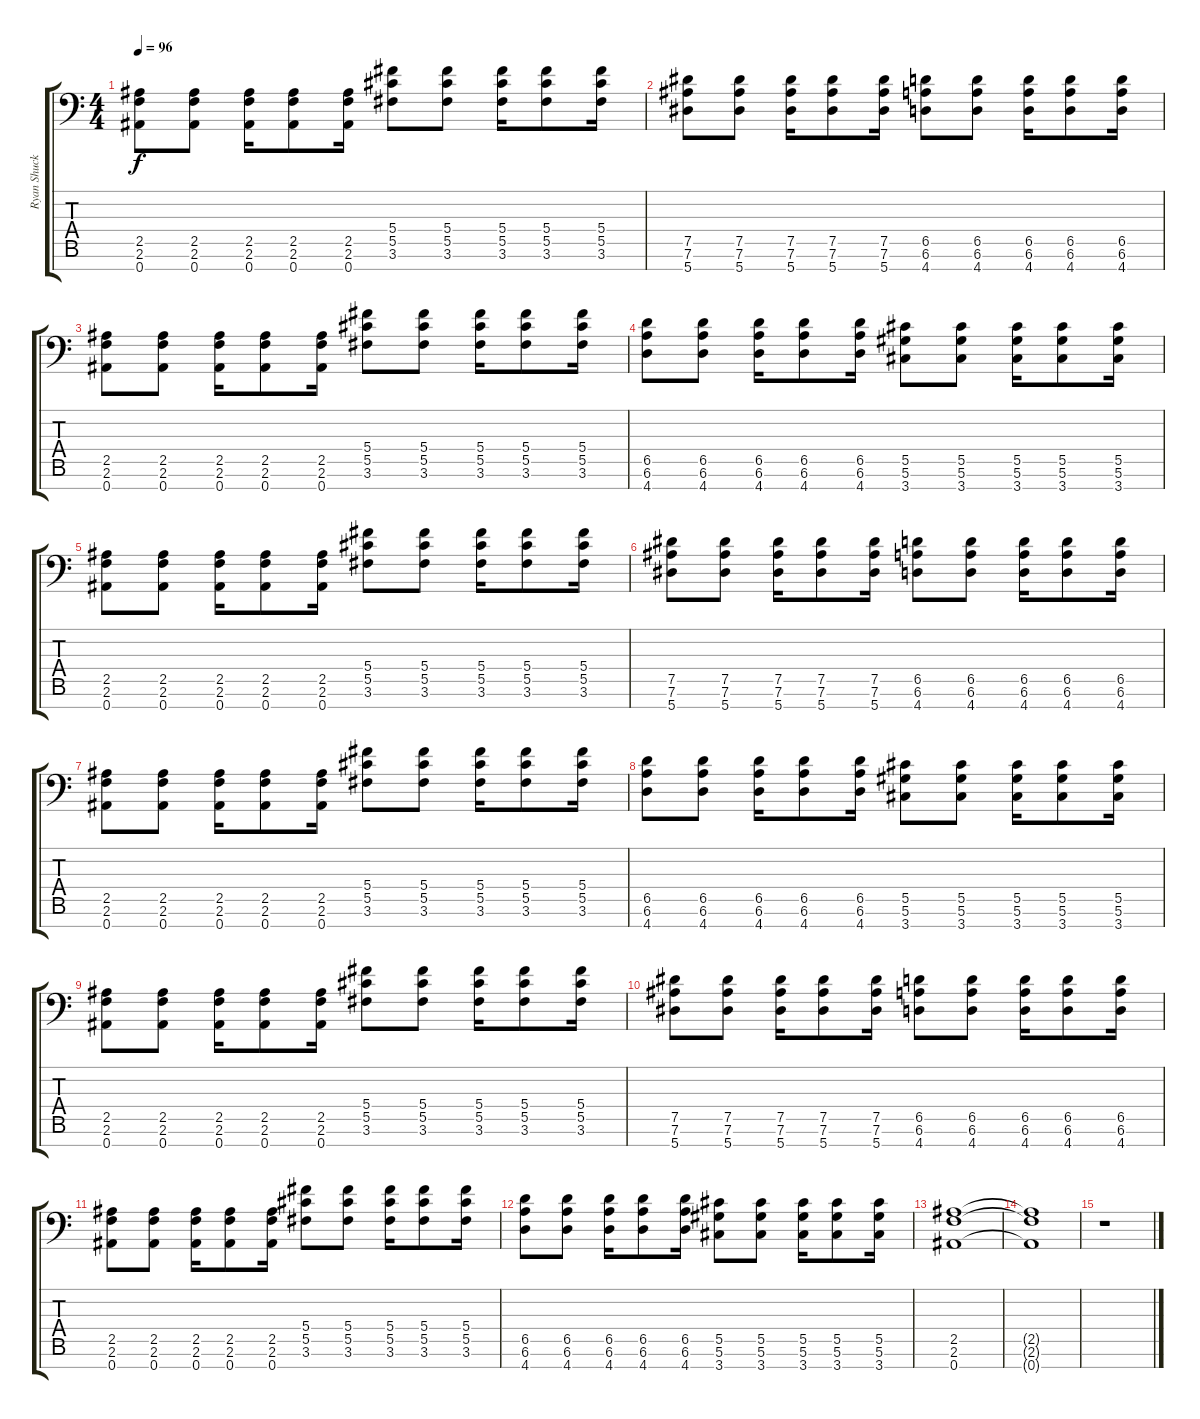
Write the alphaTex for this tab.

\track ("Ryan Shuck (Electric)" "Ryan Shuck") {instrument distortionguitar}
\staff {score tabs}
\tuning (Eb4 Bb3 Gb3 Db3 Ab2 Eb2 Bb1) {hide}
\ts (4 4)
\tempo 96
\clef f4
\ks c
(2.5 2.6 0.7).8{dy f} (2.5 2.6 0.7).8 (2.5 2.6 0.7).16 (2.5 2.6 0.7).8 (2.5 2.6 0.7).16 (5.4 5.5 3.6).8 (5.4 5.5 3.6).8 (5.4 5.5 3.6).16 (5.4 5.5 3.6).8 (5.4 5.5 3.6).16 |
(7.5 7.6 5.7).8 (7.5 7.6 5.7).8 (7.5 7.6 5.7).16 (7.5 7.6 5.7).8 (7.5 7.6 5.7).16 (6.5 6.6 4.7).8 (6.5 6.6 4.7).8 (6.5 6.6 4.7).16 (6.5 6.6 4.7).8 (6.5 6.6 4.7).16 |
(2.5 2.6 0.7).8 (2.5 2.6 0.7).8 (2.5 2.6 0.7).16 (2.5 2.6 0.7).8 (2.5 2.6 0.7).16 (5.4 5.5 3.6).8 (5.4 5.5 3.6).8 (5.4 5.5 3.6).16 (5.4 5.5 3.6).8 (5.4 5.5 3.6).16 |
(6.5 6.6 4.7).8 (6.5 6.6 4.7).8 (6.5 6.6 4.7).16 (6.5 6.6 4.7).8 (6.5 6.6 4.7).16 (5.5 5.6 3.7).8 (5.5 5.6 3.7).8 (5.5 5.6 3.7).16 (5.5 5.6 3.7).8 (5.5 5.6 3.7).16 |
(2.5 2.6 0.7).8 (2.5 2.6 0.7).8 (2.5 2.6 0.7).16 (2.5 2.6 0.7).8 (2.5 2.6 0.7).16 (5.4 5.5 3.6).8 (5.4 5.5 3.6).8 (5.4 5.5 3.6).16 (5.4 5.5 3.6).8 (5.4 5.5 3.6).16 |
(7.5 7.6 5.7).8 (7.5 7.6 5.7).8 (7.5 7.6 5.7).16 (7.5 7.6 5.7).8 (7.5 7.6 5.7).16 (6.5 6.6 4.7).8 (6.5 6.6 4.7).8 (6.5 6.6 4.7).16 (6.5 6.6 4.7).8 (6.5 6.6 4.7).16 |
(2.5 2.6 0.7).8 (2.5 2.6 0.7).8 (2.5 2.6 0.7).16 (2.5 2.6 0.7).8 (2.5 2.6 0.7).16 (5.4 5.5 3.6).8 (5.4 5.5 3.6).8 (5.4 5.5 3.6).16 (5.4 5.5 3.6).8 (5.4 5.5 3.6).16 |
(6.5 6.6 4.7).8 (6.5 6.6 4.7).8 (6.5 6.6 4.7).16 (6.5 6.6 4.7).8 (6.5 6.6 4.7).16 (5.5 5.6 3.7).8 (5.5 5.6 3.7).8 (5.5 5.6 3.7).16 (5.5 5.6 3.7).8 (5.5 5.6 3.7).16 |
(2.5 2.6 0.7).8 (2.5 2.6 0.7).8 (2.5 2.6 0.7).16 (2.5 2.6 0.7).8 (2.5 2.6 0.7).16 (5.4 5.5 3.6).8 (5.4 5.5 3.6).8 (5.4 5.5 3.6).16 (5.4 5.5 3.6).8 (5.4 5.5 3.6).16 |
(7.5 7.6 5.7).8 (7.5 7.6 5.7).8 (7.5 7.6 5.7).16 (7.5 7.6 5.7).8 (7.5 7.6 5.7).16 (6.5 6.6 4.7).8 (6.5 6.6 4.7).8 (6.5 6.6 4.7).16 (6.5 6.6 4.7).8 (6.5 6.6 4.7).16 |
(2.5 2.6 0.7).8 (2.5 2.6 0.7).8 (2.5 2.6 0.7).16 (2.5 2.6 0.7).8 (2.5 2.6 0.7).16 (5.4 5.5 3.6).8 (5.4 5.5 3.6).8 (5.4 5.5 3.6).16 (5.4 5.5 3.6).8 (5.4 5.5 3.6).16 |
(6.5 6.6 4.7).8 (6.5 6.6 4.7).8 (6.5 6.6 4.7).16 (6.5 6.6 4.7).8 (6.5 6.6 4.7).16 (5.5 5.6 3.7).8 (5.5 5.6 3.7).8 (5.5 5.6 3.7).16 (5.5 5.6 3.7).8 (5.5 5.6 3.7).16 |
(2.5 2.6 0.7).1 |
(2.5{t} 2.6{t} 0.7{t}).1 |
r.1
